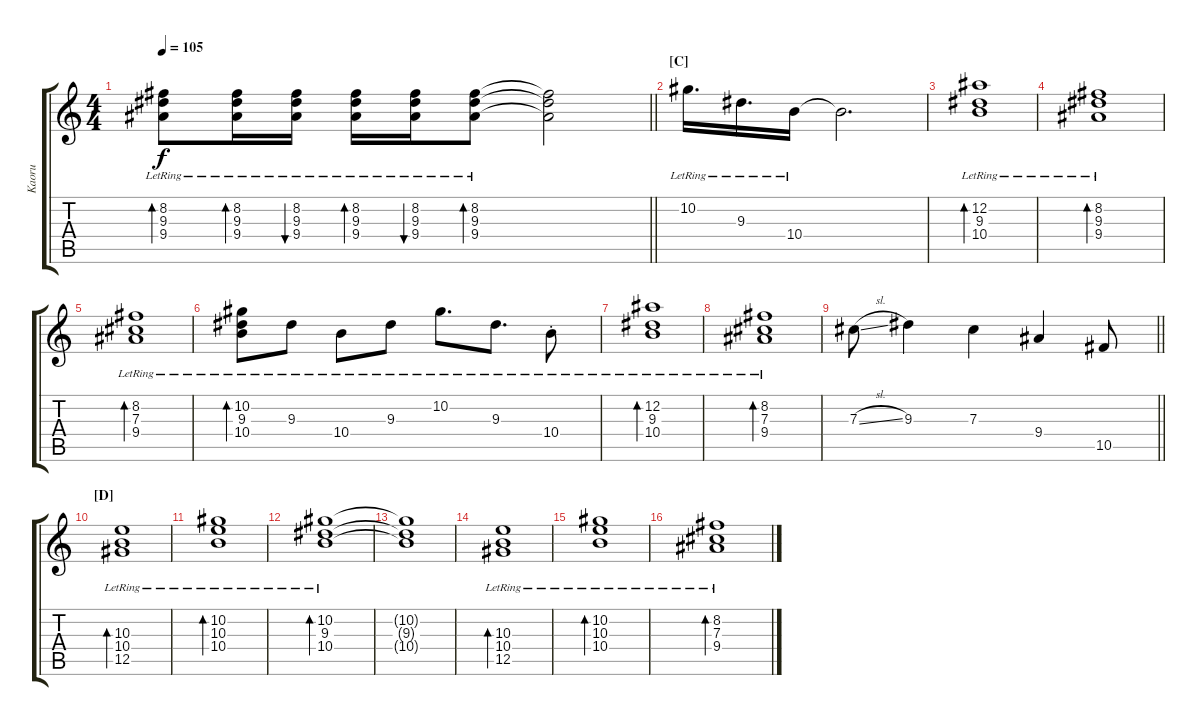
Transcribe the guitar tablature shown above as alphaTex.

\track ("Kaoru" "Kaoru") {instrument acousticguitarsteel}
\staff {score tabs}
\tuning (Eb4 Bb3 Gb3 Db3 Ab2 Db2) {hide}
\ts (4 4)
\tempo 105
\clef g2
\barLineRight lightlight
\ks c
(8.2 9.3{lr} 9.4{lr}).8{bd 60 dy f} (8.2{lr} 9.3{lr} 9.4{lr}).16{bd 60} (8.2{lr} 9.3{lr} 9.4{lr}).16{bu 60} (8.2{lr} 9.3{lr} 9.4{lr}).16{bd 60} (8.2{lr} 9.3{lr} 9.4{lr}).16{bu 60} (8.2{lr} 9.3{lr} 9.4{lr}).8{bd 60} (8.2{t} 9.3{t} 9.4{t}).2 |
\section ("" "[C]")
10.2{lr}.16{d} 9.3{lr}.16{d} 10.4{lr}.16 10.4{t}.2{d} |
(12.2{lr} 9.3{lr} 10.4).1{bd 120} |
(8.2{lr} 9.3{lr} 9.4{lr}).1{bd 120} |
(8.2{lr} 7.3{lr} 9.4{lr}).1{bd 120} |
(10.2 9.3{lr} 10.4{lr}).8{bd 240} 9.3{lr}.8 10.4{lr}.8 9.3{lr}.8 10.2{lr}.8{d} 9.3{lr}.8{d} 10.4{st lr}.8 |
(12.2 9.3 10.4{lr}).1{bd 240} |
(8.2 7.3 9.4{lr}).1{bd 120} |
\barLineRight lightlight
7.3{sl}.8 9.3.4 7.3.4 9.4.4 10.5.8 |
\section ("" "[D]")
(10.3 10.4 12.5{lr}).1{bd 240} |
(10.2{lr} 10.3 10.4).1{bd 240} |
(10.2{lr} 9.3{lr} 10.4).1{bd 240} |
(10.2{t} 9.3{t} 10.4{t}).1 |
(10.3 10.4{lr} 12.5).1{bd 240} |
(10.2{lr} 10.3 10.4).1{bd 240} |
(8.2{lr} 7.3{lr} 9.4).1{bd 240}
